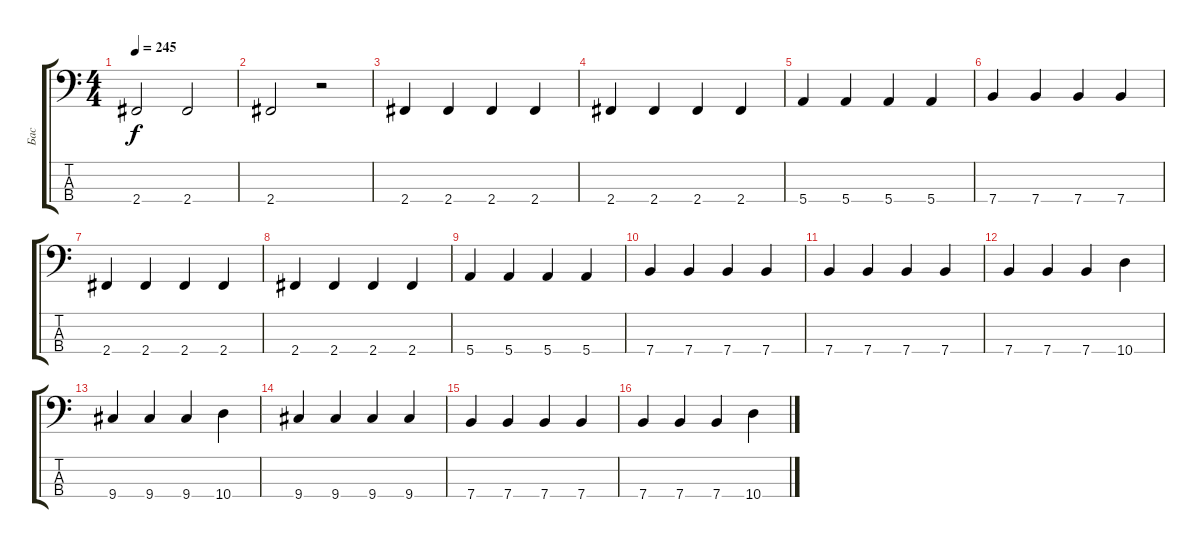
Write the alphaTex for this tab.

\track ("Бас" "Бас") {instrument electricbasspick}
\staff {score tabs}
\tuning (G2 D2 A1 E1) {hide}
\ts (4 4)
\tempo 245
\clef f4
\ks c
2.4.2{dy f} 2.4.2 |
2.4.2 r.2 |
2.4.4 2.4.4 2.4.4 2.4.4 |
2.4.4 2.4.4 2.4.4 2.4.4 |
5.4.4 5.4.4 5.4.4 5.4.4 |
7.4.4 7.4.4 7.4.4 7.4.4 |
2.4.4 2.4.4 2.4.4 2.4.4 |
2.4.4 2.4.4 2.4.4 2.4.4 |
5.4.4 5.4.4 5.4.4 5.4.4 |
7.4.4 7.4.4 7.4.4 7.4.4 |
7.4.4 7.4.4 7.4.4 7.4.4 |
7.4.4 7.4.4 7.4.4 10.4.4 |
9.4.4 9.4.4 9.4.4 10.4.4 |
9.4.4 9.4.4 9.4.4 9.4.4 |
7.4.4 7.4.4 7.4.4 7.4.4 |
7.4.4 7.4.4 7.4.4 10.4.4
